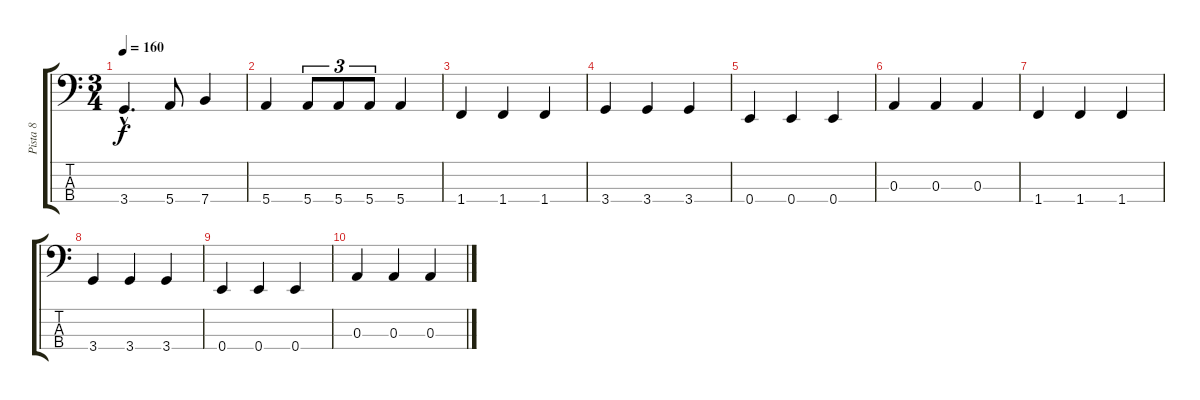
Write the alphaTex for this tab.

\track ("Pista 8" "Pista 8") {instrument electricbassfinger}
\staff {score tabs}
\tuning (G2 D2 A1 E1) {hide}
\ts (3 4)
\tempo 160
\clef f4
\ks c
3.4{hac}.4{d dy f} 5.4.8 7.4.4 |
5.4.4 5.4.8{tu (3 2)} 5.4.8{tu (3 2)} 5.4.8{tu (3 2)} 5.4.4 |
1.4.4 1.4.4 1.4.4 |
3.4.4 3.4.4 3.4.4 |
0.4.4 0.4.4 0.4.4 |
0.3.4 0.3.4 0.3.4 |
1.4.4 1.4.4 1.4.4 |
3.4.4 3.4.4 3.4.4 |
0.4.4 0.4.4 0.4.4 |
0.3.4 0.3.4 0.3.4
